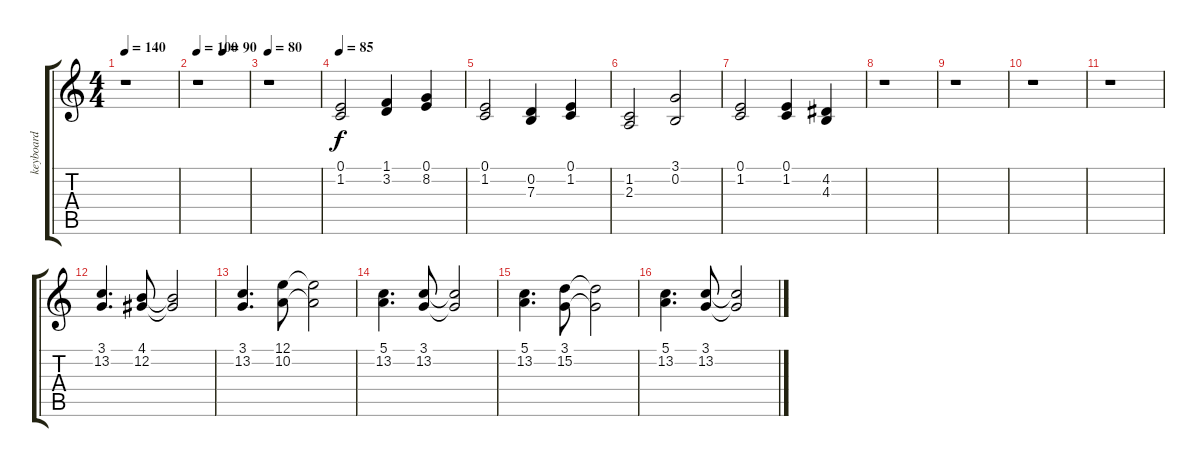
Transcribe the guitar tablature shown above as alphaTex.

\track ("keyboard" "keyboard") {instrument synthbrass1}
\staff {score tabs}
\tuning (E4 B3 G3 D3 A2 E2) {hide}
\ts (4 4)
\tempo 140
\clef g2
\ks c
r.1{dy f} |
\tempo 100
\tempo (90 0.5)
r.1 |
\tempo 80
r.1 |
\tempo 85
(0.1 1.2).2 (1.1 3.2).4 (0.1 8.2).4 |
(0.1 1.2).2 (0.2 7.3).4 (0.1 1.2).4 |
(1.2 2.3).2 (3.1 0.2).2 |
(0.1 1.2).2 (0.1 1.2).4 (4.2 4.3).4 |
r.1 |
r.1 |
r.1 |
r.1 |
(3.1 13.2).4{d} (4.1 12.2).8 (4.1{t} 12.2{t}).2 |
(3.1 13.2).4{d} (12.1 10.2).8 (12.1{t} 10.2{t}).2 |
(5.1 13.2).4{d} (3.1 13.2).8 (3.1{t} 13.2{t}).2 |
(5.1 13.2).4{d} (3.1 15.2).8 (3.1{t} 15.2{t}).2 |
(5.1 13.2).4{d} (3.1 13.2).8 (3.1{t} 13.2{t}).2
